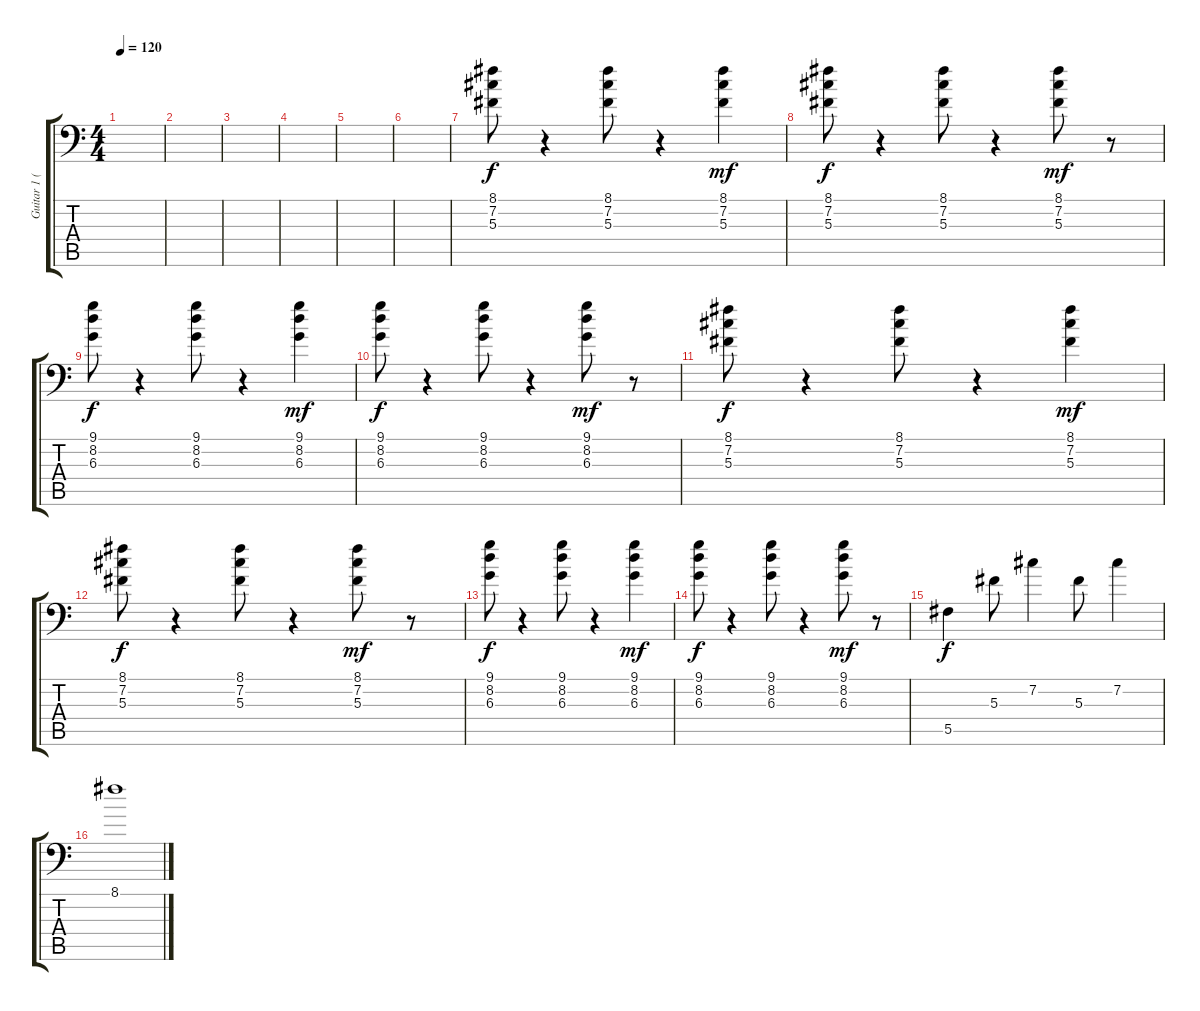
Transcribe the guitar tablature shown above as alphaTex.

\track ("Guitar 1 (Clean)" "Guitar 1 (") {instrument acousticguitarsteel}
\staff {score tabs}
\tuning (Bb3 Gb3 Db3 Ab2 Db2 Ab1) {hide}
\ts (4 4)
\tempo 120
\clef f4
\ks c
|
|
|
|
|
|
(8.1 7.2 5.3).8 r.4 (8.1 7.2 5.3).8 r.4 (8.1 7.2 5.3).4{dy mf} |
(8.1 7.2 5.3).8{dy f} r.4 (8.1 7.2 5.3).8 r.4 (8.1 7.2 5.3).8{dy mf} r.8 |
(9.1 8.2 6.3).8{dy f} r.4 (9.1 8.2 6.3).8 r.4 (9.1 8.2 6.3).4{dy mf} |
(9.1 8.2 6.3).8{dy f} r.4 (9.1 8.2 6.3).8 r.4 (9.1 8.2 6.3).8{dy mf} r.8 |
(8.1 7.2 5.3).8{dy f} r.4 (8.1 7.2 5.3).8 r.4 (8.1 7.2 5.3).4{dy mf} |
(8.1 7.2 5.3).8{dy f} r.4 (8.1 7.2 5.3).8 r.4 (8.1 7.2 5.3).8{dy mf} r.8 |
(9.1 8.2 6.3).8{dy f} r.4 (9.1 8.2 6.3).8 r.4 (9.1 8.2 6.3).4{dy mf} |
(9.1 8.2 6.3).8{dy f} r.4 (9.1 8.2 6.3).8 r.4 (9.1 8.2 6.3).8{dy mf} r.8 |
5.5.4{dy f} 5.3.8 7.2.4 5.3.8 7.2.4 |
8.1.1
